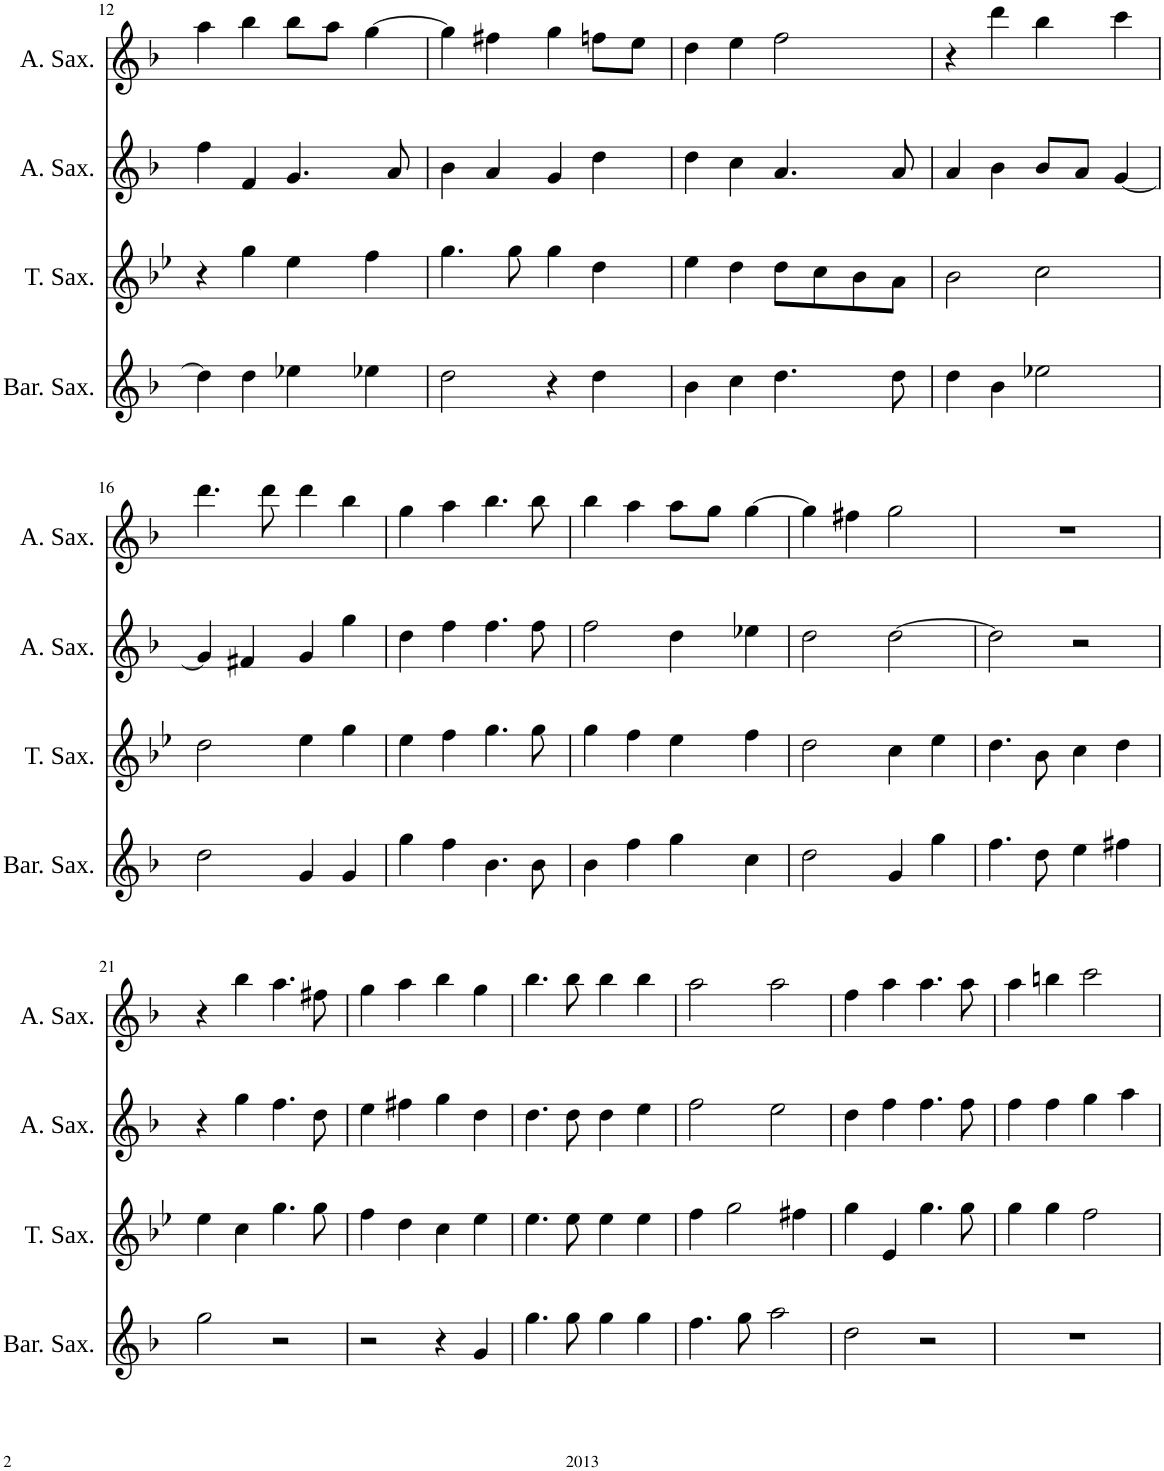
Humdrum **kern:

**kern	**kern	**kern	**kern
*part4	*part3	*part2	*part1
*staff4	*staff3	*staff2	*staff1
*I"Baritone Saxophone	*I"Tenor Saxophone	*I"Alto Saxophone	*I"Alto Saxophone
*I'Bar. Sax.	*I'T. Sax.	*I'A. Sax.	*I'A. Sax.
!!LO:PB:g=z
*clefG2	*clefG2	*clefG2	*clefG2
*Trd12c21	*Trd8c14	*Trd5c9	*Trd5c9
*k[b-]	*k[b-e-]	*k[b-]	*k[b-]
*M4/4	*M4/4	*M4/4	*M4/4
=12	=12	=12	=12
4dd\]	4r	4ff\	4aa\
4dd\	4gg\	4f/	4bb-\
4ee-X\	4ee-\	4.g/	8bb-\L
.	.	.	8aa\J
4ee-X\	4ff\	.	[4gg\
.	.	8a/	.
=13	=13	=13	=13
2dd\	4.gg\	4b-\	4gg\]
.	.	4a/	4ff#X\
.	8gg\	.	.
4r	4gg\	4g/	4gg\
4dd\	4dd\	4dd\	8ffn\L
.	.	.	8ee\J
=14	=14	=14	=14
4b-\	4ee-\	4dd\	4dd\
4cc\	4dd\	4cc\	4ee\
4.dd\	8dd\L	4.a/	2ff\
.	8cc\	.	.
.	8b-\	.	.
8dd\	8a\J	8a/	.
=15	=15	=15	=15
4dd\	2b-\	4a/	4r
4b-\	.	4b-\	4ddd\
2ee-X\	2cc\	8b-/L	4bb-\
.	.	8a/J	.
.	.	[4g/	4ccc\
!!LO:LB:g=z
=16	=16	=16	=16
2dd\	2dd\	4g/]	4.ddd\
.	.	4f#X/	.
.	.	.	8ddd\
4g/	4ee-\	4g/	4ddd\
4g/	4gg\	4gg\	4bb-\
=17	=17	=17	=17
4gg\	4ee-\	4dd\	4gg\
4ff\	4ff\	4ff\	4aa\
4.b-\	4.gg\	4.ff\	4.bb-\
8b-\	8gg\	8ff\	8bb-\
=18	=18	=18	=18
4b-\	4gg\	2ff\	4bb-\
4ff\	4ff\	.	4aa\
4gg\	4ee-\	4dd\	8aa\L
.	.	.	8gg\J
4cc\	4ff\	4ee-X\	[4gg\
=19	=19	=19	=19
2dd\	2dd\	2dd\	4gg\]
.	.	.	4ff#X\
4g/	4cc\	[2dd\	2gg\
4gg\	4ee-\	.	.
=20	=20	=20	=20
4.ff\	4.dd\	2dd\]	1r
8dd\	8b-\	.	.
4ee\	4cc\	2r	.
4ff#X\	4dd\	.	.
!!LO:LB:g=z
=21	=21	=21	=21
2gg\	4ee-\	4r	4r
.	4cc\	4gg\	4bb-\
2r	4.gg\	4.ff\	4.aa\
.	8gg\	8dd\	8ff#X\
=22	=22	=22	=22
2r	4ff\	4ee\	4gg\
.	4dd\	4ff#X\	4aa\
4r	4cc\	4gg\	4bb-\
4g/	4ee-\	4dd\	4gg\
=23	=23	=23	=23
4.gg\	4.ee-\	4.dd\	4.bb-\
8gg\	8ee-\	8dd\	8bb-\
4gg\	4ee-\	4dd\	4bb-\
4gg\	4ee-\	4ee\	4bb-\
=24	=24	=24	=24
4.ff\	4ff\	2ff\	2aa\
.	2gg\	.	.
8gg\	.	.	.
2aa\	.	2ee\	2aa\
.	4ff#X\	.	.
=25	=25	=25	=25
2dd\	4gg\	4dd\	4ff\
.	4e-/	4ff\	4aa\
2r	4.gg\	4.ff\	4.aa\
.	8gg\	8ff\	8aa\
=26	=26	=26	=26
1r	4gg\	4ff\	4aa\
.	4gg\	4ff\	4bbn\
.	2ff\	4gg\	2ccc\
.	.	4aa\	.
=	=	=	=
*-	*-	*-	*-
